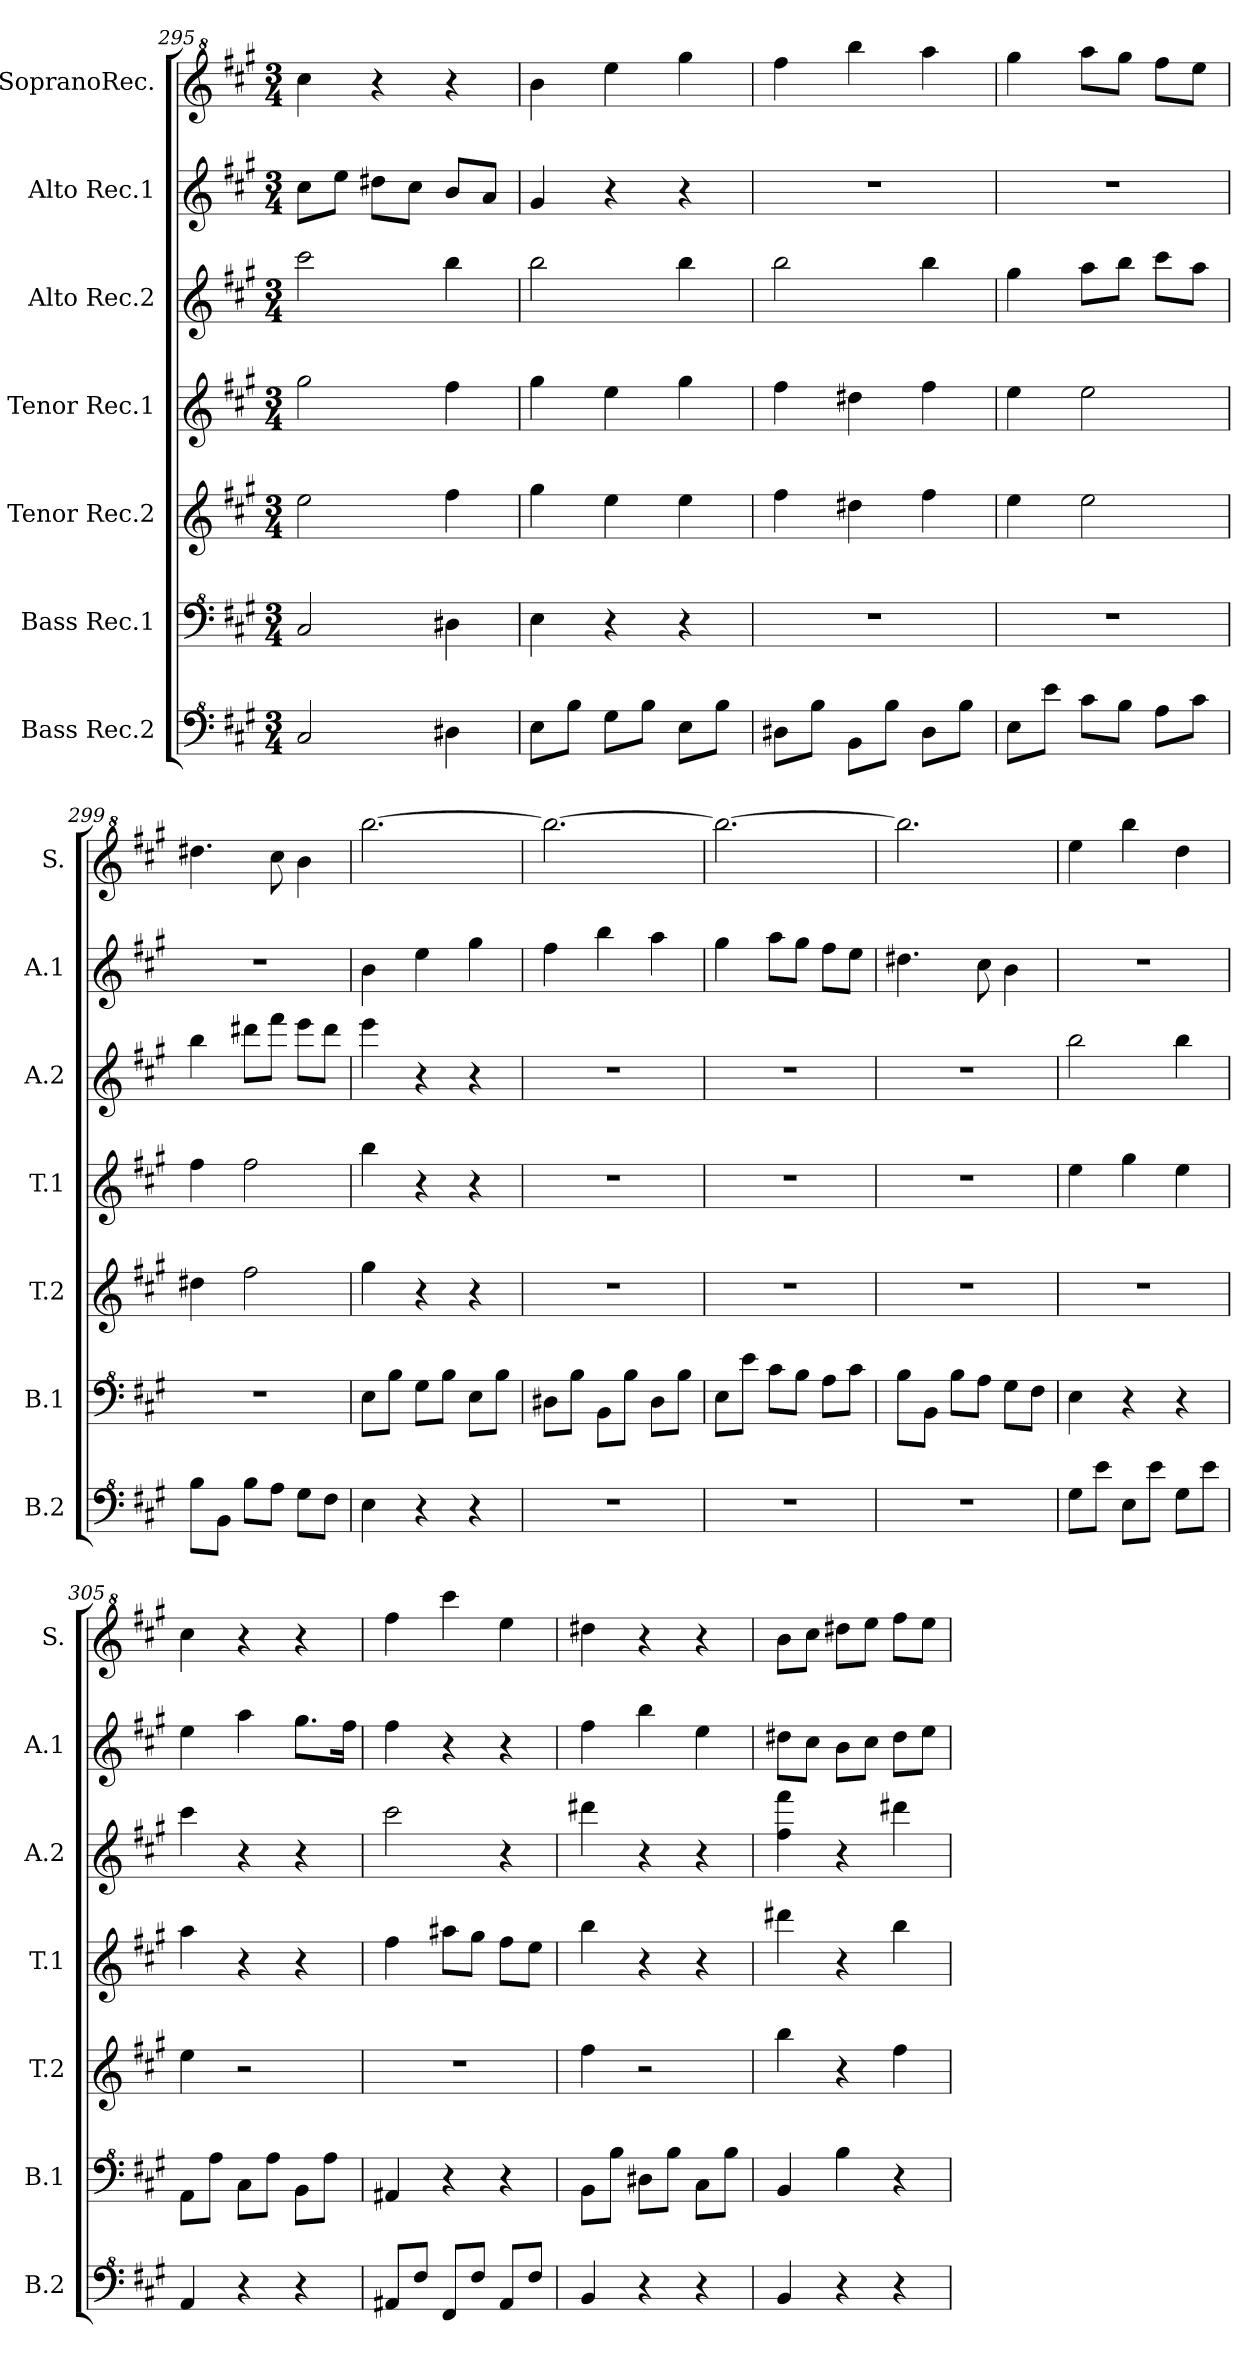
**kern	**kern	**kern	**kern	**kern	**kern	**kern
*part7	*part6	*part5	*part4	*part3	*part2	*part1
*staff7	*staff6	*staff5	*staff4	*staff3	*staff2	*staff1
*I"Bass Rec.2	*I"Bass Rec.1	*I"Tenor Rec.2	*I"Tenor Rec.1	*I"Alto Rec.2	*I"Alto Rec.1	*I"SopranoRec.
*I'B.2	*I'B.1	*I'T.2	*I'T.1	*I'A.2	*I'A.1	*I'S.
*clefF^4	*clefF^4	*clefG2	*clefG2	*clefG2	*clefG2	*clefG^2
*k[f#c#g#]	*k[f#c#g#]	*k[f#c#g#]	*k[f#c#g#]	*k[f#c#g#]	*k[f#c#g#]	*k[f#c#g#]
*M3/4	*M3/4	*M3/4	*M3/4	*M3/4	*M3/4	*M3/4
=295	=295	=295	=295	=295	=295	=295
2c#/	2c#/	2ee\	2gg#\	2ccc#\	8cc#\L	4ccc#\
.	.	.	.	.	8ee\J	.
.	.	.	.	.	8dd#X\L	4r
.	.	.	.	.	8cc#\J	.
4d#X\	4d#X\	4ff#\	4ff#\	4bb\	8b/L	4r
.	.	.	.	.	8a/J	.
=296	=296	=296	=296	=296	=296	=296
8e\L	4e\	4gg#\	4gg#\	2bb\	4g#/	4bb\
8b\J	.	.	.	.	.	.
8g#\L	4r	4ee\	4ee\	.	4r	4eee\
8b\J	.	.	.	.	.	.
8e\L	4r	4ee\	4gg#\	4bb\	4r	4ggg#\
8b\J	.	.	.	.	.	.
=297	=297	=297	=297	=297	=297	=297
8d#X\L	2.r	4ff#\	4ff#\	2bb\	2.r	4fff#\
8b\J	.	.	.	.	.	.
8B\L	.	4dd#X\	4dd#X\	.	.	4bbb\
8b\J	.	.	.	.	.	.
8d#\L	.	4ff#\	4ff#\	4bb\	.	4aaa\
8b\J	.	.	.	.	.	.
=298	=298	=298	=298	=298	=298	=298
8e\L	2.r	4ee\	4ee\	4gg#\	2.r	4ggg#\
8ee\J	.	.	.	.	.	.
8cc#\L	.	2ee\	2ee\	8aa\L	.	8aaa\L
8b\J	.	.	.	8bb\J	.	8ggg#\J
8a\L	.	.	.	8ccc#\L	.	8fff#\L
8cc#\J	.	.	.	8aa\J	.	8eee\J
=299	=299	=299	=299	=299	=299	=299
8b\L	2.r	4dd#X\	4ff#\	4bb\	2.r	4.ddd#X\
8B\J	.	.	.	.	.	.
8b\L	.	2ff#\	2ff#\	8ddd#X\L	.	.
8a\J	.	.	.	8fff#\J	.	8ccc#\
8g#\L	.	.	.	8eee\L	.	4bb\
8f#\J	.	.	.	8ddd#\J	.	.
=300	=300	=300	=300	=300	=300	=300
4e\	8e\L	4gg#\	4bb\	4eee\	4b\	[2.bbb\
.	8b\J	.	.	.	.	.
4r	8g#\L	4r	4r	4r	4ee\	.
.	8b\J	.	.	.	.	.
4r	8e\L	4r	4r	4r	4gg#\	.
.	8b\J	.	.	.	.	.
=301	=301	=301	=301	=301	=301	=301
2.r	8d#X\L	2.r	2.r	2.r	4ff#\	2.bbb\_
.	8b\J	.	.	.	.	.
.	8B\L	.	.	.	4bb\	.
.	8b\J	.	.	.	.	.
.	8d#\L	.	.	.	4aa\	.
.	8b\J	.	.	.	.	.
=302	=302	=302	=302	=302	=302	=302
2.r	8e\L	2.r	2.r	2.r	4gg#\	2.bbb\_
.	8ee\J	.	.	.	.	.
.	8cc#\L	.	.	.	8aa\L	.
.	8b\J	.	.	.	8gg#\J	.
.	8a\L	.	.	.	8ff#\L	.
.	8cc#\J	.	.	.	8ee\J	.
!!LO:LB:g=z
=303	=303	=303	=303	=303	=303	=303
2.r	8b\L	2.r	2.r	2.r	4.dd#X\	2.bbb\]
.	8B\J	.	.	.	.	.
.	8b\L	.	.	.	.	.
.	8a\J	.	.	.	8cc#\	.
.	8g#\L	.	.	.	4b\	.
.	8f#\J	.	.	.	.	.
=304	=304	=304	=304	=304	=304	=304
8g#\L	4e\	2.r	4ee\	2bb\	2.r	4eee\
8ee\J	.	.	.	.	.	.
8e\L	4r	.	4gg#\	.	.	4bbb\
8ee\J	.	.	.	.	.	.
8g#\L	4r	.	4ee\	4bb\	.	4ddd\
8ee\J	.	.	.	.	.	.
=305	=305	=305	=305	=305	=305	=305
4A/	8A\L	4ee\	4aa\	4ccc#\	4ee\	4ccc#\
.	8a\J	.	.	.	.	.
4r	8c#\L	2r	4r	4r	4aa\	4r
.	8a\J	.	.	.	.	.
4r	8B\L	.	4r	4r	8.gg#\L	4r
.	8a\J	.	.	.	.	.
.	.	.	.	.	16ff#\Jk	.
=306	=306	=306	=306	=306	=306	=306
8A#X/L	4A#X/	2.r	4ff#\	2ccc#\	4ff#\	4fff#\
8f#/J	.	.	.	.	.	.
8F#/L	4r	.	8aa#X\L	.	4r	4cccc#\
8f#/J	.	.	8gg#\J	.	.	.
8A#/L	4r	.	8ff#\L	4r	4r	4eee\
8f#/J	.	.	8ee\J	.	.	.
=307	=307	=307	=307	=307	=307	=307
4B/	8B\L	4ff#\	4bb\	4ddd#X\	4ff#\	4ddd#X\
.	8b\J	.	.	.	.	.
4r	8d#X\L	2r	4r	4r	4bb\	4r
.	8b\J	.	.	.	.	.
4r	8c#\L	.	4r	4r	4ee\	4r
.	8b\J	.	.	.	.	.
=308	=308	=308	=308	=308	=308	=308
4B/	4B/	4bb\	4ddd#X\	4ff#\ 4fff#\	8dd#X\L	8bb\L
.	.	.	.	.	8cc#\J	8ccc#\J
4r	4b\	4r	4r	4r	8b\L	8ddd#X\L
.	.	.	.	.	8cc#\J	8eee\J
4r	4r	4ff#\	4bb\	4ddd#X\	8dd#\L	8fff#\L
.	.	.	.	.	8ee\J	8eee\J
=	=	=	=	=	=	=
*-	*-	*-	*-	*-	*-	*-
